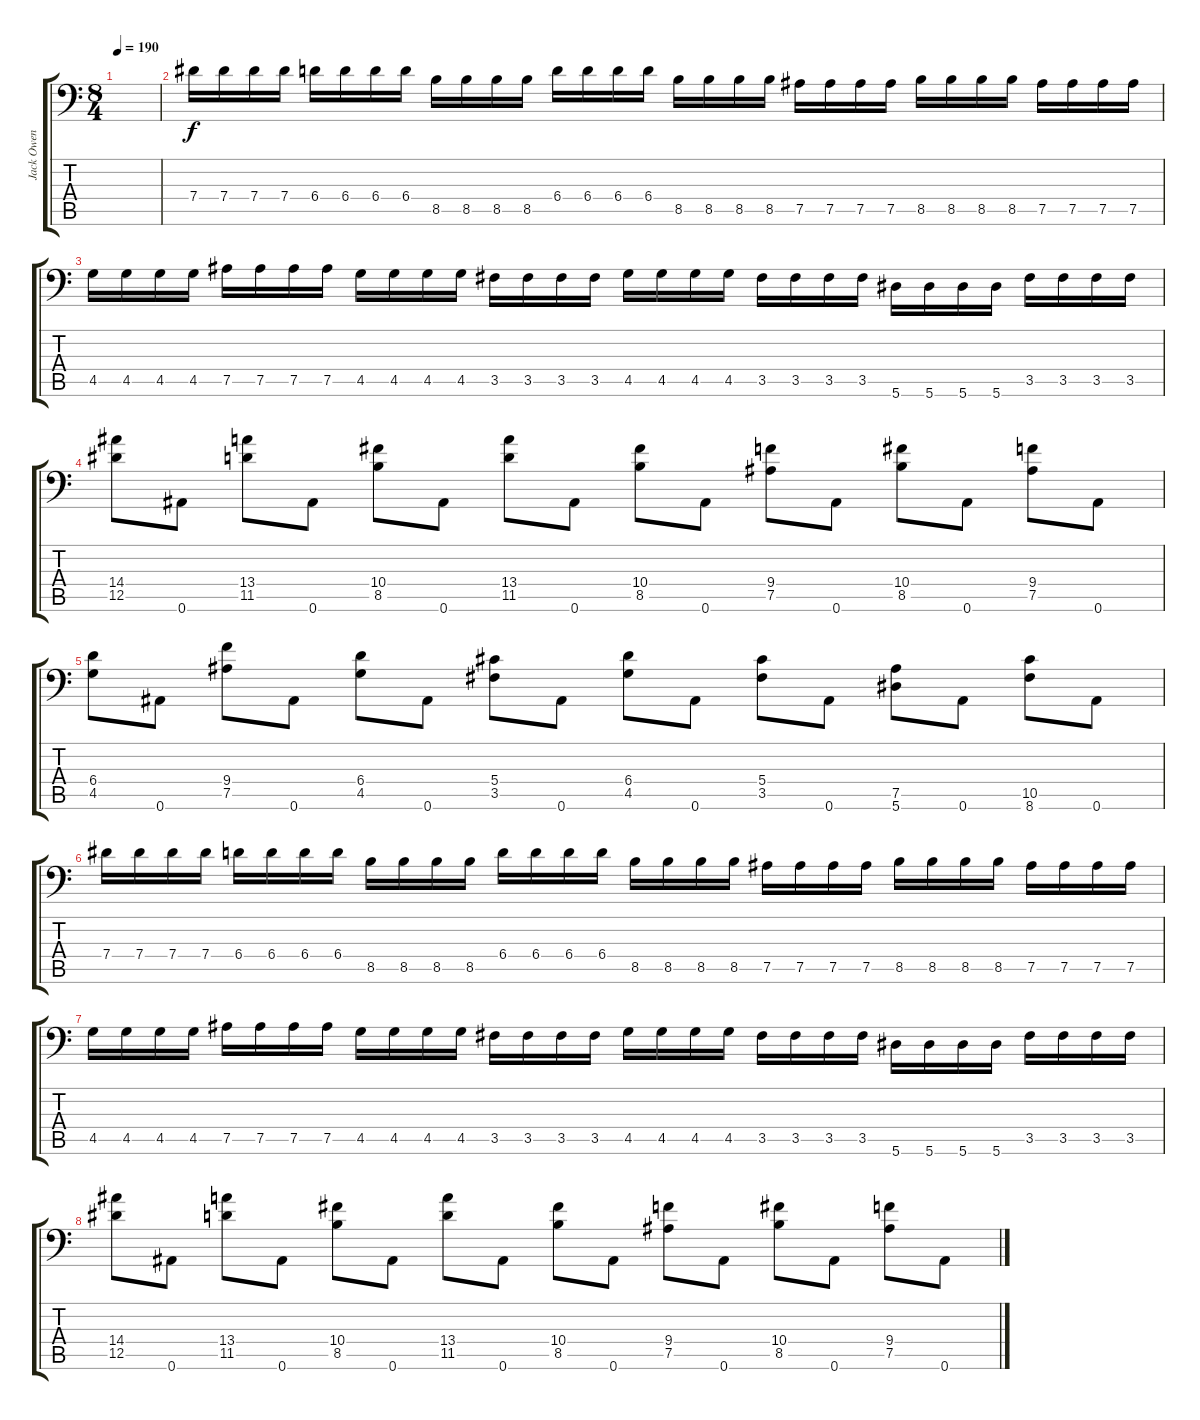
\track ("Jack Owen" "Jack Owen") {instrument distortionguitar}
\staff {score tabs}
\tuning (Bb3 F3 Db3 Ab2 Eb2 Bb1) {hide}
\ts (8 4)
\tempo 190
\clef f4
\ks c
|
7.4.16 7.4.16 7.4.16 7.4.16 6.4.16 6.4.16 6.4.16 6.4.16 8.5.16 8.5.16 8.5.16 8.5.16 6.4.16 6.4.16 6.4.16 6.4.16 8.5.16 8.5.16 8.5.16 8.5.16 7.5.16 7.5.16 7.5.16 7.5.16 8.5.16 8.5.16 8.5.16 8.5.16 7.5.16 7.5.16 7.5.16 7.5.16 |
4.5.16 4.5.16 4.5.16 4.5.16 7.5.16 7.5.16 7.5.16 7.5.16 4.5.16 4.5.16 4.5.16 4.5.16 3.5.16 3.5.16 3.5.16 3.5.16 4.5.16 4.5.16 4.5.16 4.5.16 3.5.16 3.5.16 3.5.16 3.5.16 5.6.16 5.6.16 5.6.16 5.6.16 3.5.16 3.5.16 3.5.16 3.5.16 |
(14.4 12.5).8 0.6.8 (13.4 11.5).8 0.6.8 (10.4 8.5).8 0.6.8 (13.4 11.5).8 0.6.8 (10.4 8.5).8 0.6.8 (9.4 7.5).8 0.6.8 (10.4 8.5).8 0.6.8 (9.4 7.5).8 0.6.8 |
(6.4 4.5).8 0.6.8 (9.4 7.5).8 0.6.8 (6.4 4.5).8 0.6.8 (5.4 3.5).8 0.6.8 (6.4 4.5).8 0.6.8 (5.4 3.5).8 0.6.8 (7.5 5.6).8 0.6.8 (10.5 8.6).8 0.6.8 |
7.4.16 7.4.16 7.4.16 7.4.16 6.4.16 6.4.16 6.4.16 6.4.16 8.5.16 8.5.16 8.5.16 8.5.16 6.4.16 6.4.16 6.4.16 6.4.16 8.5.16 8.5.16 8.5.16 8.5.16 7.5.16 7.5.16 7.5.16 7.5.16 8.5.16 8.5.16 8.5.16 8.5.16 7.5.16 7.5.16 7.5.16 7.5.16 |
4.5.16 4.5.16 4.5.16 4.5.16 7.5.16 7.5.16 7.5.16 7.5.16 4.5.16 4.5.16 4.5.16 4.5.16 3.5.16 3.5.16 3.5.16 3.5.16 4.5.16 4.5.16 4.5.16 4.5.16 3.5.16 3.5.16 3.5.16 3.5.16 5.6.16 5.6.16 5.6.16 5.6.16 3.5.16 3.5.16 3.5.16 3.5.16 |
(14.4 12.5).8 0.6.8 (13.4 11.5).8 0.6.8 (10.4 8.5).8 0.6.8 (13.4 11.5).8 0.6.8 (10.4 8.5).8 0.6.8 (9.4 7.5).8 0.6.8 (10.4 8.5).8 0.6.8 (9.4 7.5).8 0.6.8
